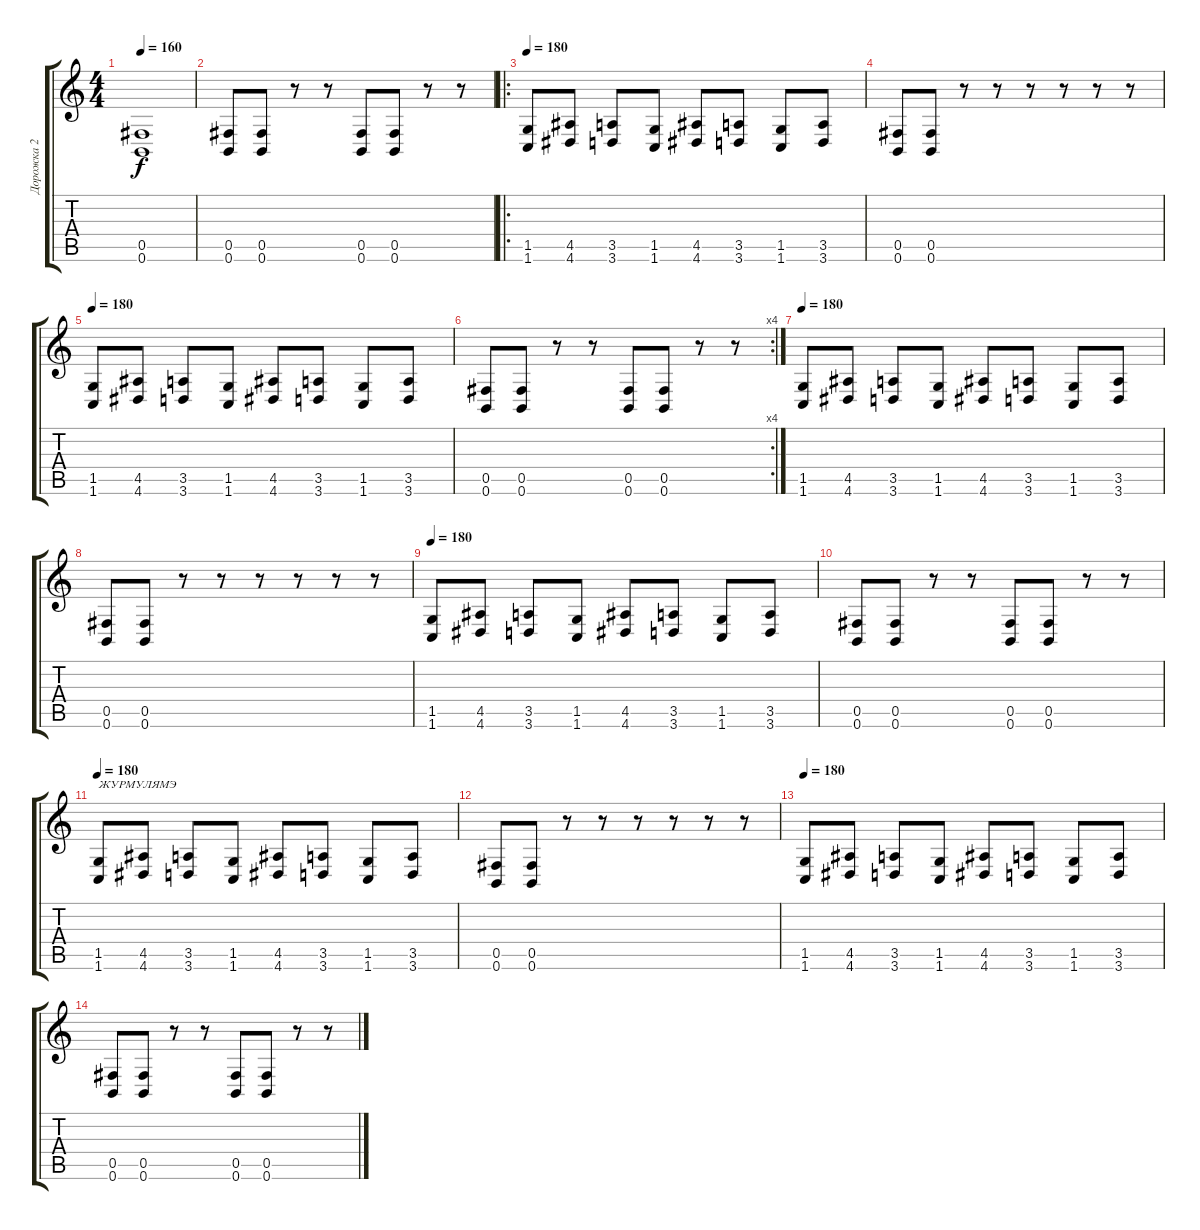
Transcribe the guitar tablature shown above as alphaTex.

\track ("Дорожка 2" "Дорожка 2") {instrument distortionguitar}
\staff {score tabs}
\tuning (Db4 Ab3 E3 B2 Gb2 B1) {hide}
\ts (4 4)
\tempo 160
\clef g2
\ks c
(0.5{t} 0.6{t}).1{dy f} |
(0.5 0.6).8{volume 16} (0.5 0.6).8 r.8 r.8 (0.5 0.6).8 (0.5 0.6).8 r.8 r.8 |
\ro
\tempo 180
(1.5 1.6).8 (4.5 4.6).8 (3.5 3.6).8 (1.5 1.6).8 (4.5 4.6).8 (3.5 3.6).8 (1.5 1.6).8 (3.5 3.6).8 |
(0.5 0.6).8 (0.5 0.6).8 r.8 r.8 r.8 r.8 r.8 r.8 |
\tempo 180
(1.5 1.6).8 (4.5 4.6).8 (3.5 3.6).8 (1.5 1.6).8 (4.5 4.6).8 (3.5 3.6).8 (1.5 1.6).8 (3.5 3.6).8 |
\rc 4
(0.5 0.6).8 (0.5 0.6).8 r.8 r.8 (0.5 0.6).8 (0.5 0.6).8 r.8 r.8 |
\tempo 180
(1.5 1.6).8 (4.5 4.6).8 (3.5 3.6).8 (1.5 1.6).8 (4.5 4.6).8 (3.5 3.6).8 (1.5 1.6).8 (3.5 3.6).8 |
(0.5 0.6).8 (0.5 0.6).8 r.8 r.8 r.8 r.8 r.8 r.8 |
\tempo 180
(1.5 1.6).8 (4.5 4.6).8 (3.5 3.6).8 (1.5 1.6).8 (4.5 4.6).8 (3.5 3.6).8 (1.5 1.6).8 (3.5 3.6).8 |
(0.5 0.6).8 (0.5 0.6).8 r.8 r.8 (0.5 0.6).8 (0.5 0.6).8 r.8 r.8 |
\tempo 180
(1.5 1.6).8{txt "ЖУРМУЛЯМЭ" volume 0} (4.5 4.6).8 (3.5 3.6).8 (1.5 1.6).8 (4.5 4.6).8 (3.5 3.6).8 (1.5 1.6).8 (3.5 3.6).8 |
(0.5 0.6).8 (0.5 0.6).8 r.8 r.8 r.8 r.8 r.8 r.8 |
\tempo 180
(1.5 1.6).8 (4.5 4.6).8 (3.5 3.6).8 (1.5 1.6).8 (4.5 4.6).8 (3.5 3.6).8 (1.5 1.6).8 (3.5 3.6).8 |
(0.5 0.6).8 (0.5 0.6).8 r.8 r.8 (0.5 0.6).8 (0.5 0.6).8 r.8 r.8
